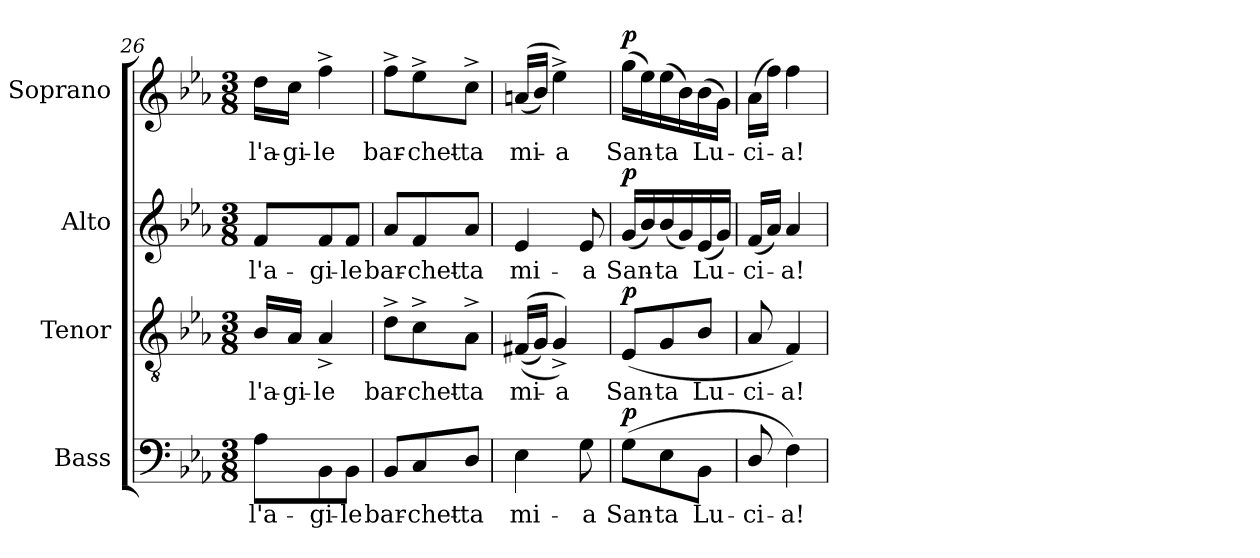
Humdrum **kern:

**kern	**text	**dynam	**kern	**text	**dynam	**kern	**text	**dynam	**kern	**text	**dynam
*part4	*part4	*part4	*part3	*part3	*part3	*part2	*part2	*part2	*part1	*part1	*part1
*staff4	*staff4	*staff4	*staff3	*staff3	*staff3	*staff2	*staff2	*staff2	*staff1	*staff1	*staff1
*I"Bass	*	*	*I"Tenor	*	*	*I"Alto	*	*	*I"Soprano	*	*
*I'B.	*	*	*I'T.	*	*	*I'A.	*	*	*I'S.	*	*
*clefF4	*	*	*clefGv2	*	*	*clefG2	*	*	*clefG2	*	*
*	*	*	*ITrd7c12	*	*	*	*	*	*	*	*
*k[b-e-a-]	*	*	*k[b-e-a-]	*	*	*k[b-e-a-]	*	*	*k[b-e-a-]	*	*
*E-:	*	*	*E-:	*	*	*E-:	*	*	*E-:	*	*
*M3/8	*	*	*M3/8	*	*	*M3/8	*	*	*M3/8	*	*
=26	=26	=26	=26	=26	=26	=26	=26	=26	=26	=26	=26
!	!LO:LY:b:color=#000000	!	!	!	!	!	!	!	!	!	!
!	!	!	!	!LO:LY:b:color=#000000	!	!	!	!	!	!	!
!	!	!	!	!	!	!	!LO:LY:b:color=#000000	!	!	!	!
!	!	!	!	!	!	!	!	!	!	!LO:LY:b:color=#000000	!
8A-i\L	l'a-	.	16BB-i/LL	l'a-	.	8fi/L	l'a-	.	16ddi\LL	l'a-	.
!	!	!	!	!LO:LY:b:color=#000000	!	!	!	!	!	!	!
!	!	!	!	!	!	!	!	!	!	!LO:LY:b:color=#000000	!
.	.	.	16AA-i/JJ	-gi-	.	.	.	.	16cci\JJ	-gi-	.
!	!LO:LY:b:color=#000000	!	!	!	!	!	!	!	!	!	!
!	!	!	!	!LO:LY:b:color=#000000	!	!	!	!	!	!	!
!	!	!	!	!	!	!	!LO:LY:b:color=#000000	!	!	!	!
!	!	!	!	!	!	!	!	!	!	!LO:LY:b:color=#000000	!
8BB-i\	-gi-	.	4AA-^i/	-le	.	8fi/	-gi-	.	4ff^i\	-le	.
!	!LO:LY:b:color=#000000	!	!	!	!	!	!	!	!	!	!
!	!	!	!	!	!	!	!LO:LY:b:color=#000000	!	!	!	!
8BB-i\J	-le	.	.	.	.	8fi/J	-le	.	.	.	.
=27	=27	=27	=27	=27	=27	=27	=27	=27	=27	=27	=27
!	!LO:LY:b:color=#000000	!	!	!	!	!	!	!	!	!	!
!	!	!	!	!LO:LY:b:color=#000000	!	!	!	!	!	!	!
!	!	!	!	!	!	!	!LO:LY:b:color=#000000	!	!	!	!
!	!	!	!	!	!	!	!	!	!	!LO:LY:b:color=#000000	!
8BB-i/L	bar-	.	8D^i\L	bar-	.	8a-i/L	bar-	.	8ff^i\L	bar-	.
!	!LO:LY:b:color=#000000	!	!	!	!	!	!	!	!	!	!
!	!	!	!	!LO:LY:b:color=#000000	!	!	!	!	!	!	!
!	!	!	!	!	!	!	!LO:LY:b:color=#000000	!	!	!	!
!	!	!	!	!	!	!	!	!	!	!LO:LY:b:color=#000000	!
8Ci/	-chet-	.	8C^i\	-chet-	.	8fi/	-chet-	.	8ee-^i\	-chet-	.
!	!LO:LY:b:color=#000000	!	!	!	!	!	!	!	!	!	!
!	!	!	!	!LO:LY:b:color=#000000	!	!	!	!	!	!	!
!	!	!	!	!	!	!	!LO:LY:b:color=#000000	!	!	!	!
!	!	!	!	!	!	!	!	!	!	!LO:LY:b:color=#000000	!
8Di/J	-ta	.	8AA-^i\J	-ta	.	8a-i/J	-ta	.	8cc^i\J	-ta	.
=28	=28	=28	=28	=28	=28	=28	=28	=28	=28	=28	=28
!	!LO:LY:b:color=#000000	!	!	!	!	!	!	!	!	!	!
!	!	!	!	!LO:LY:b:color=#000000	!	!	!	!	!	!	!
!	!	!	!	!	!	!	!LO:LY:b:color=#000000	!	!	!	!
!	!	!	!	!	!	!	!	!	!	!LO:LY:b:color=#000000	!
4E-i\	mi-	.	(((16FF#Xi/LL	mi-	.	4e-i/	mi-	.	((16ani/LL	mi-	.
.	.	.	16GGi/JJ)	.	.	.	.	.	16b-i/JJ)	.	.
!	!	!	!	!LO:LY:b:color=#000000	!	!	!	!	!	!	!
!	!	!	!	!	!	!	!	!	!	!LO:LY:b:color=#000000	!
.	.	.	4GG^i/))	-a	.	.	.	.	4ee-^i\)	-a	.
!	!LO:LY:b:color=#000000	!	!	!	!	!	!	!	!	!	!
!	!	!	!	!	!	!	!LO:LY:b:color=#000000	!	!	!	!
8Gi\	-a	.	.	.	.	8e-i/	-a	.	.	.	.
!!LO:LB:g=z
=29	=29	=29	=29	=29	=29	=29	=29	=29	=29	=29	=29
!	!LO:LY:b:color=#000000	!	!	!	!	!	!	!	!	!	!
!	!	!	!	!LO:LY:b:color=#000000	!	!	!	!	!	!	!
!	!	!	!	!	!	!	!LO:LY:b:color=#000000	!	!	!	!
!	!	!	!	!	!	!	!	!	!	!LO:LY:b:color=#000000	!
(8Gi\L	San-	p	(8EE-i/L	San-	p	(16gi/LL	San-	p	(16ggi\LL	San-	p
.	.	.	.	.	.	16b-i/)	.	.	16ee-i\)	.	.
!	!LO:LY:b:color=#000000	!	!	!	!	!	!	!	!	!	!
!	!	!	!	!LO:LY:b:color=#000000	!	!	!	!	!	!	!
!	!	!	!	!	!	!	!LO:LY:b:color=#000000	!	!	!	!
!	!	!	!	!	!	!	!	!	!	!LO:LY:b:color=#000000	!
8E-i\	-ta	.	8GGi/	-ta	.	(16b-i/	-ta	.	(16ee-i\	-ta	.
.	.	.	.	.	.	16gi/)	.	.	16b-i\)	.	.
!	!LO:LY:b:color=#000000	!	!	!	!	!	!	!	!	!	!
!	!	!	!	!LO:LY:b:color=#000000	!	!	!	!	!	!	!
!	!	!	!	!	!	!	!LO:LY:b:color=#000000	!	!	!	!
!	!	!	!	!	!	!	!	!	!	!LO:LY:b:color=#000000	!
8BB-i\J	Lu-	.	8BB-i/J	Lu-	.	(16e-i/	Lu-	.	(16b-i\	Lu-	.
.	.	.	.	.	.	16gi/JJ)	.	.	16gi\JJ)	.	.
=30	=30	=30	=30	=30	=30	=30	=30	=30	=30	=30	=30
!	!LO:LY:b:color=#000000	!	!	!	!	!	!	!	!	!	!
!	!	!	!	!LO:LY:b:color=#000000	!	!	!	!	!	!	!
!	!	!	!	!	!	!	!LO:LY:b:color=#000000	!	!	!	!
!	!	!	!	!	!	!	!	!	!	!LO:LY:b:color=#000000	!
8Di/	-ci-	.	8AA-i/	-ci-	.	(16fi/LL	-ci-	.	(16a-i\LL	-ci-	.
.	.	.	.	.	.	16a-i/JJ)	.	.	16ffi\JJ)	.	.
!	!LO:LY:b:color=#000000	!	!	!	!	!	!	!	!	!	!
!	!	!	!	!LO:LY:b:color=#000000	!	!	!	!	!	!	!
!	!	!	!	!	!	!	!LO:LY:b:color=#000000	!	!	!	!
!	!	!	!	!	!	!	!	!	!	!LO:LY:b:color=#000000	!
4Fi\)	-a!	.	4FFi/)	-a!	.	4a-i/	-a!	.	4ffi\	-a!	.
=	=	=	=	=	=	=	=	=	=	=	=
*-	*-	*-	*-	*-	*-	*-	*-	*-	*-	*-	*-
